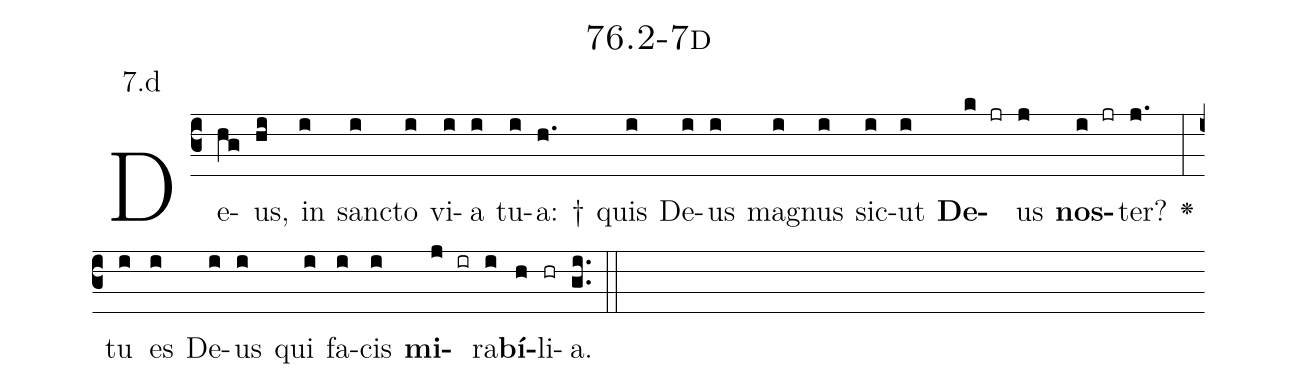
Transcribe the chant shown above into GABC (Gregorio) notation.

name: 76.2-7d;
annotation: 7.d;
%%
(c3)De(hg)us,(hi) in(i) sanc(i)to(i) vi(i)a(i) tu(i)a: †(h.) quis(i) De(i)us(i) ma(i)gnus(i) sic(i)ut(i) <b>De</b>(k jr)us(j) <b>nos</b>(i jr)ter?(j.) <v>\greheightstar</v>(:) tu(i) es(i) De(i)us(i) qui(i) fa(i)cis(i) <b>mi</b>(j ir)ra(i)<b>bí</b>(h)li(hr)a.(gi..) (::)


%E(i) u(i) o(j) u(i) a(h) e.(gi..) (::)
